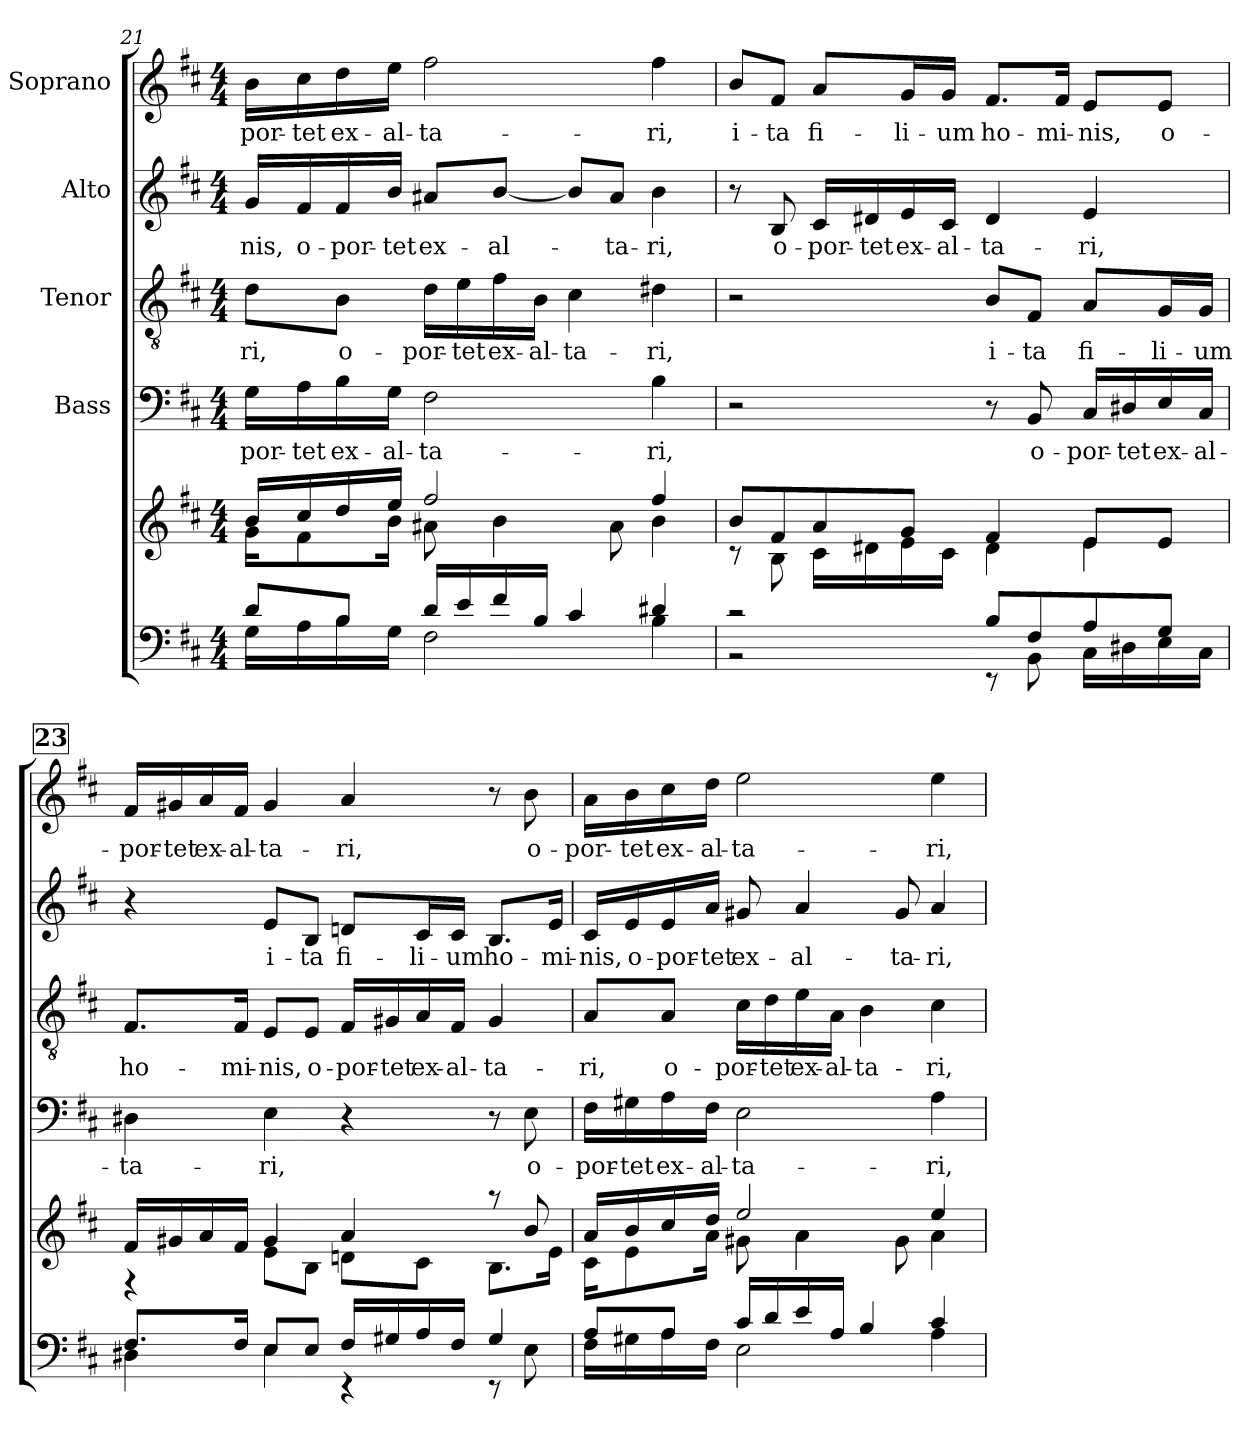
**kern	**kern	**kern	**text	**kern	**text	**kern	**text	**kern	**text
*part5	*part5	*part4	*part4	*part3	*part3	*part2	*part2	*part1	*part1
*staff6	*staff5	*staff4	*staff4	*staff3	*staff3	*staff2	*staff2	*staff1	*staff1
*	*	*I"Bass	*	*I"Tenor	*	*I"Alto	*	*I"Soprano	*
*clefF4	*clefG2	*clefF4	*	*clefGv2	*	*clefG2	*	*clefG2	*
*k[f#c#]	*k[f#c#]	*k[f#c#]	*	*k[f#c#]	*	*k[f#c#]	*	*k[f#c#]	*
*D:	*D:	*D:	*	*D:	*	*D:	*	*D:	*
*M4/4	*M4/4	*M4/4	*	*M4/4	*	*M4/4	*	*M4/4	*
=21	=21	=21	=21	=21	=21	=21	=21	=21	=21
*^	*^	*	*	*	*	*	*	*	*
8d/L	16G\LL	16b/LL	16g\KL	16G\LL	-por-	8d\L	-ri,	16g/LL	-nis,	16b\LL	-por-
.	16A\	16cc#/	8f#\	16A\	-tet	.	.	16f#/	o-	16cc#\	-tet
8B/J	16B\	16dd/	.	16B\	ex-	8B\J	o-	16f#/	-por-	16dd\	ex-
.	16G\JJ	16ee/JJ	16b\Jk	16G\JJ	-al-	.	.	16b/JJ	-tet	16ee\JJ	-al-
16d/LL	2F#\	2ff#/	8a#X\	2F#\	-ta-	16d\LL	-por-	8a#X/L	ex-	2ff#\	-ta-
16e/	.	.	.	.	.	16e\	-tet	.	.	.	.
16f#/	.	.	4b\	.	.	16f#\	ex-	[8b/J	-al-	.	.
16B/JJ	.	.	.	.	.	16B\JJ	-al-	.	.	.	.
4c#/	.	.	.	.	.	4c#\	-ta-	8b/L]	.	.	.
.	.	.	8a#\	.	.	.	.	8a#/J	-ta-	.	.
4d#X/	4B\	4ff#/	4b\	4B\	-ri,	4d#X\	-ri,	4b\	-ri,	4ff#\	-ri,
=22	=22	=22	=22	=22	=22	=22	=22	=22	=22	=22	=22
2r	2r	8b/L	8rc	2r	.	2r	.	8r	.	8b/L	i-
.	.	8f#/	8B\	.	.	.	.	8B/	o-	8f#/J	-ta
.	.	8a/	16c#\LL	.	.	.	.	16c#/LL	-por-	8a/L	fi-
.	.	.	16d#X\	.	.	.	.	16d#X/	-tet	.	.
.	.	8g/J	16e\	.	.	.	.	16e/	ex-	16g/L	-li-
.	.	.	16c#\JJ	.	.	.	.	16c#/JJ	-al-	16g/JJ	-um
8B/L	8rEE	4f#/	4d#\	8r	.	8B/L	i-	4d#/	-ta-	8.f#/L	ho-
8F#/	8BB\	.	.	8BB/	o-	8F#/J	-ta	.	.	.	.
.	.	.	.	.	.	.	.	.	.	16f#/Jk	-mi-
8A/	16C#\LL	8e/L	4e\	16C#/LL	-por-	8A/L	fi-	4e/	-ri,	8e/L	-nis,
.	16D#X\	.	.	16D#X/	-tet	.	.	.	.	.	.
8G/J	16E\	8e/J	.	16E/	ex-	16G/L	-li-	.	.	8e/J	o-
.	16C#\JJ	.	.	16C#/JJ	-al-	16G/JJ	-um	.	.	.	.
!!LO:PB:g=z
!!LO:REH:place=s1:a:B:fs=10.2:t=23
=23	=23	=23	=23	=23	=23	=23	=23	=23	=23	=23	=23
8.F#/L	4D#X\	16f#/LL	4rF	4D#X\	-ta-	8.F#/L	ho-	4r	.	16f#/LL	-por-
.	.	16g#X/	.	.	.	.	.	.	.	16g#X/	-tet
.	.	16a/	.	.	.	.	.	.	.	16a/	ex-
16F#/Jk	.	16f#/JJ	.	.	.	16F#/Jk	-mi-	.	.	16f#/JJ	-al-
8E/L	4E\	4g#/	8e\L	4E\	-ri,	8E/L	-nis,	8e/L	i-	4g#/	-ta-
8E/J	.	.	8B\J	.	.	8E/J	o-	8B/J	-ta	.	.
16F#/LL	4rEE	4a/	8dn\L	4r	.	16F#/LL	-por-	8dn/L	fi-	4a/	-ri,
16G#X/	.	.	.	.	.	16G#X/	-tet	.	.	.	.
16A/	.	.	8c#\J	.	.	16A/	ex-	16c#/L	-li-	.	.
16F#/JJ	.	.	.	.	.	16F#/JJ	-al-	16c#/JJ	-um	.	.
4G#/	8rEE	8raa	8.B\L	8r	.	4G#/	-ta-	8.B/L	ho-	8r	.
.	8E\	8b/	.	8E\	o-	.	.	.	.	8b\	o-
.	.	.	16e\Jk	.	.	.	.	16e/Jk	-mi-	.	.
=24	=24	=24	=24	=24	=24	=24	=24	=24	=24	=24	=24
8A/L	16F#\LL	16a/LL	16c#\KL	16F#\LL	-por-	8A/L	-ri,	16c#/LL	-nis,	16a\LL	-por-
.	16G#X\	16b/	8e\	16G#X\	-tet	.	.	16e/	o-	16b\	-tet
8A/J	16A\	16cc#/	.	16A\	ex-	8A/J	o-	16e/	-por-	16cc#\	ex-
.	16F#\JJ	16dd/JJ	16a\Jk	16F#\JJ	-al-	.	.	16a/JJ	-tet	16dd\JJ	-al-
16c#/LL	2E\	2ee/	8g#X\	2E\	-ta-	16c#\LL	-por-	8g#X/	ex-	2ee\	-ta-
16d/	.	.	.	.	.	16d\	-tet	.	.	.	.
16e/	.	.	4a\	.	.	16e\	ex-	4a/	-al-	.	.
16A/JJ	.	.	.	.	.	16A\JJ	-al-	.	.	.	.
4B/	.	.	.	.	.	4B\	-ta-	.	.	.	.
.	.	.	8g#\	.	.	.	.	8g#/	-ta-	.	.
4c#/	4A\	4ee/	4a\	4A\	-ri,	4c#\	-ri,	4a/	-ri,	4ee\	-ri,
*v	*v	*	*	*	*	*	*	*	*	*	*
*	*v	*v	*	*	*	*	*	*	*	*
=	=	=	=	=	=	=	=	=	=
*-	*-	*-	*-	*-	*-	*-	*-	*-	*-
